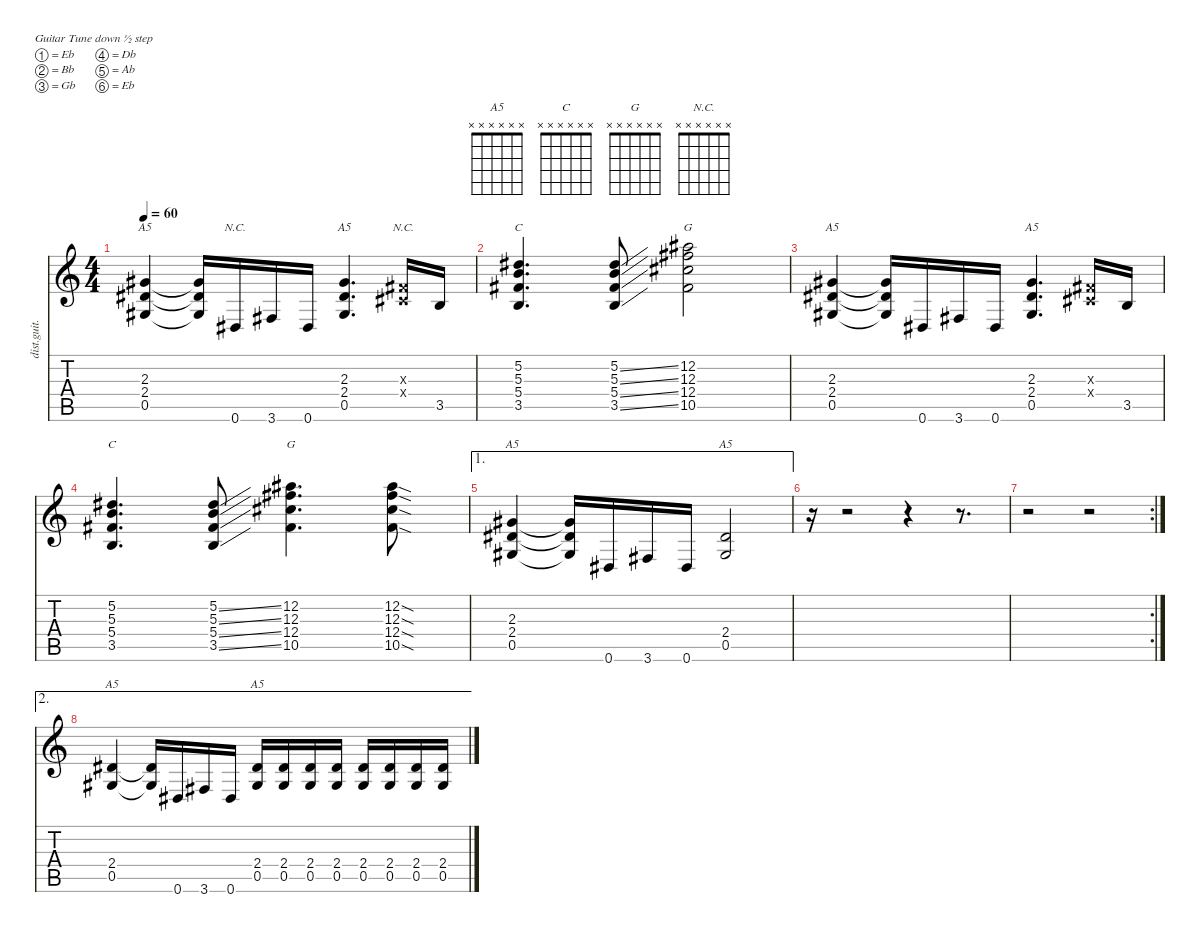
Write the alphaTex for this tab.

\defaultSystemsLayout 4
\hideDynamics
\bracketExtendMode nobrackets
\otherSystemsTrackNameOrientation horizontal
\track ("Distortion Guitar 1" "dist.guit.") {instrument distortionguitar}
\staff {score tabs}
\tuning (Eb4 Bb3 Gb3 Db3 Ab2 Eb2)
\chord ("A5" x x x x x x)
\chord ("C" x x x x x x)
\chord ("G" x x x x x x)
\chord ("N.C." x x x x x x)
\ts (4 4)
\tempo 60
\clef g2
\ks c
(2.3{acc #} 2.4{acc #} 0.5{acc #}).4{ch "A5" dy f} (2.3{t acc #} 2.4{t acc #} 0.5{t acc #}).16 0.6{acc #}.16{ch "N.C."} 3.6{acc #}.16 0.6{acc #}.16 (2.3{acc #} 2.4{acc #} 0.5{acc #}).4{d ch "A5"} (0.3{x acc #} 0.4{x acc #}).16{ch "N.C."} 3.5.16 |
(5.2{acc #} 5.3 5.4{acc #} 3.5).4{d ch "C" dy fff} (5.2{ss acc #} 5.3{ss} 5.4{ss acc #} 3.5{ss}).8{dy f} (12.2{acc #} 12.3{acc #} 12.4{acc #} 10.5{acc #}).2{ch "G"} |
(2.3{acc #} 2.4{acc #} 0.5{acc #}).4{ch "A5"} (2.3{t acc #} 2.4{t acc #} 0.5{t acc #}).16 0.6{acc #}.16 3.6{acc #}.16 0.6{acc #}.16 (2.3{acc #} 2.4{acc #} 0.5{acc #}).4{d ch "A5"} (0.3{x acc #} 0.4{x acc #}).16 3.5.16 |
(5.2{acc #} 5.3 5.4{acc #} 3.5).4{d ch "C"} (5.2{ss acc #} 5.3{ss} 5.4{ss acc #} 3.5{ss}).8 (12.2{acc #} 12.3{acc #} 12.4{acc #} 10.5{acc #}).4{d ch "G"} (12.2{sod acc #} 12.3{sod acc #} 12.4{sod acc #} 10.5{sod acc #}).8 |
\ae 1
(2.3{acc #} 2.4{acc #} 0.5{acc #}).4{ch "A5"} (2.3{t acc #} 2.4{t acc #} 0.5{t acc #}).16 0.6{acc #}.16 3.6{acc #}.16 0.6{acc #}.16 (2.4{acc #} 0.5{acc #}).2{ch "A5"} |
r.16 r.2 r.4 r.8{d} |
\rc 2
r.2 r.2 |
\ae 2
(2.4{acc #} 0.5{acc #}).4{ch "A5"} (2.4{t acc #} 0.5{t acc #}).16 0.6{acc #}.16 3.6{acc #}.16 0.6{acc #}.16 (2.4{acc #} 0.5{acc #}).16{ch "A5"} (2.4{acc #} 0.5{acc #}).16 (2.4{acc #} 0.5{acc #}).16 (2.4{acc #} 0.5{acc #}).16 (2.4{acc #} 0.5{acc #}).16 (2.4{acc #} 0.5{acc #}).16 (2.4{acc #} 0.5{acc #}).16 (2.4{acc #} 0.5{acc #}).16
